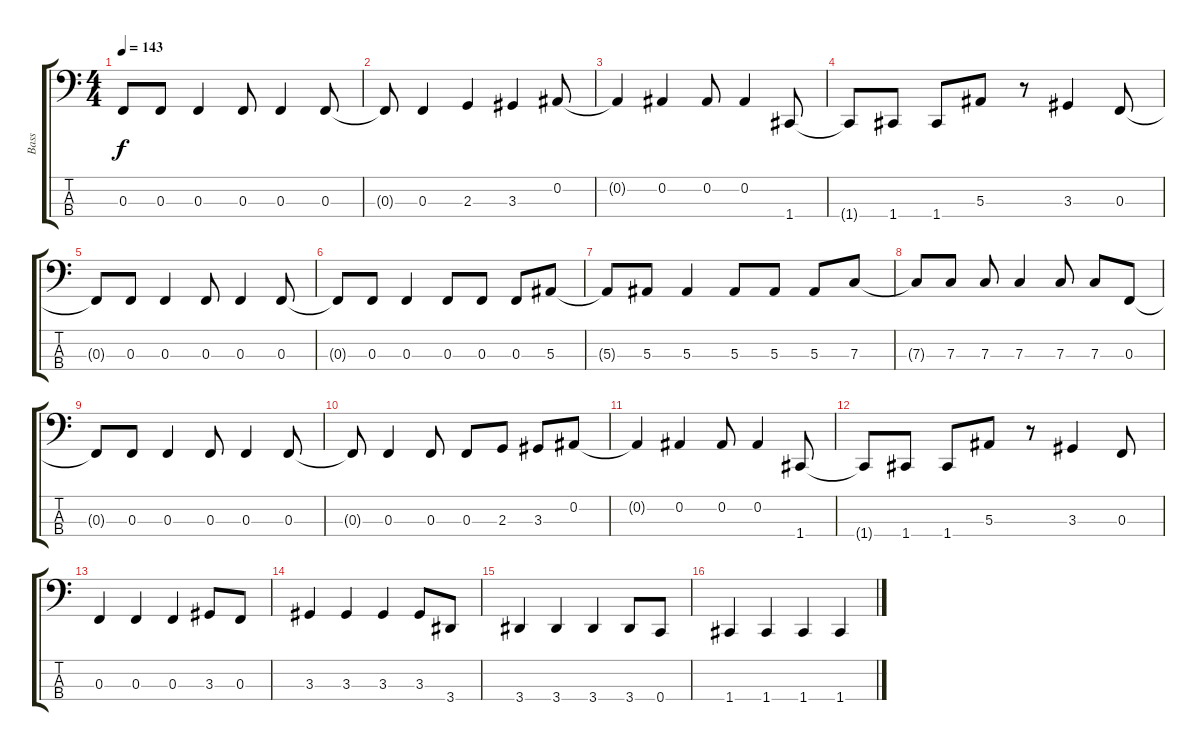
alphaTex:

\track ("Bass" "Bass") {instrument electricbassfinger}
\staff {score tabs}
\tuning (Eb2 Bb1 F1 C1) {hide}
\ts (4 4)
\tempo 143
\clef f4
\ks c
0.3{t}.8{dy f} 0.3.8 0.3.4 0.3.8 0.3.4 0.3.8 |
0.3{t}.8 0.3.4 2.3.4 3.3.4 0.2.8 |
0.2{t}.4 0.2.4 0.2.8 0.2.4 1.4.8 |
1.4{t}.8 1.4.8 1.4.8 5.3.8 r.8 3.3.4 0.3.8 |
0.3{t}.8 0.3.8 0.3.4 0.3.8 0.3.4 0.3.8 |
0.3{t}.8 0.3.8 0.3.4 0.3.8 0.3.8 0.3.8 5.3.8 |
5.3{t}.8 5.3.8 5.3.4 5.3.8 5.3.8 5.3.8 7.3.8 |
7.3{t}.8 7.3.8 7.3.8 7.3.4 7.3.8 7.3.8 0.3.8 |
0.3{t}.8 0.3.8 0.3.4 0.3.8 0.3.4 0.3.8 |
0.3{t}.8 0.3.4 0.3.8 0.3.8 2.3.8 3.3.8 0.2.8 |
0.2{t}.4 0.2.4 0.2.8 0.2.4 1.4.8 |
1.4{t}.8 1.4.8 1.4.8 5.3.8 r.8 3.3.4 0.3.8 |
0.3.4 0.3.4 0.3.4 3.3.8 0.3.8 |
3.3.4 3.3.4 3.3.4 3.3.8 3.4.8 |
3.4.4 3.4.4 3.4.4 3.4.8 0.4.8 |
1.4.4 1.4.4 1.4.4 1.4.4
